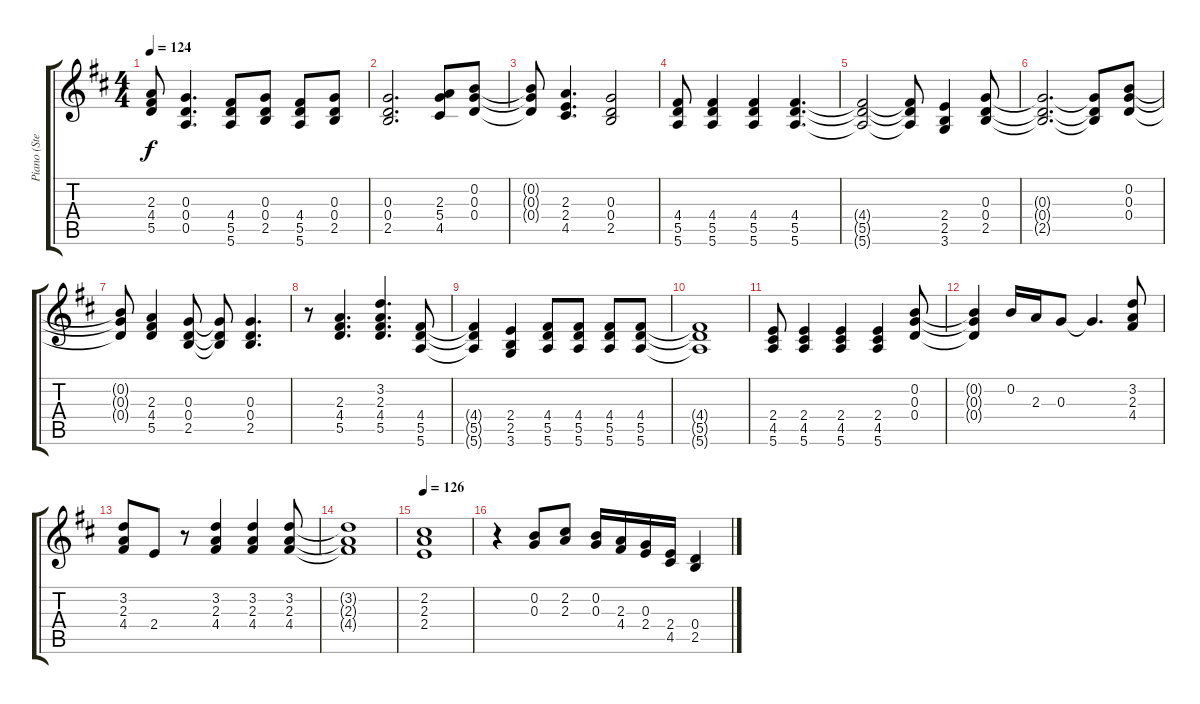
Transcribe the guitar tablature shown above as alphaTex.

\track ("Piano (Stewart)" "Piano (Ste") {instrument acousticgrandpiano}
\staff {score tabs}
\tuning (E5 B4 G4 D4 A3 E3) {hide}
\ts (4 4)
\tempo 124
\clef g2
\ks d
(2.3 4.4 5.5).8{dy f} (0.3 0.4 0.5).4{d} (4.4 5.5 5.6).8 (0.3 0.4 2.5).8 (4.4 5.5 5.6).8 (0.3 0.4 2.5).8 |
(0.3 0.4 2.5).2{d} (2.3 5.4 4.5).8 (0.2 0.3 0.4).8 |
(0.2{t} 0.3{t} 0.4{t}).8 (2.3 2.4 4.5).4{d} (0.3 0.4 2.5).2 |
(4.4 5.5 5.6).8 (4.4 5.5 5.6).4 (4.4 5.5 5.6).4 (4.4 5.5 5.6).4{d} |
(4.4{t} 5.5{t} 5.6{t}).2 (4.4{t} 5.5{t} 5.6{t}).8 (2.4 2.5 3.6).4 (0.3 0.4 2.5).8 |
(0.3{t} 0.4{t} 2.5{t}).2{d} (0.3{t} 0.4{t} 2.5{t}).8 (0.2 0.3 0.4).8 |
(0.2{t} 0.3{t} 0.4{t}).8 (2.3 4.4 5.5).4 (0.3 0.4 2.5).8 (0.3{t} 0.4{t} 2.5{t}).8 (0.3 0.4 2.5).4{d} |
r.8 (2.3 4.4 5.5).4{d} (3.2 2.3 4.4 5.5).4{d} (4.4 5.5 5.6).8 |
(4.4{t} 5.5{t} 5.6{t}).4 (2.4 2.5 3.6).4 (4.4 5.5 5.6).8 (4.4 5.5 5.6).8 (4.4 5.5 5.6).8 (4.4 5.5 5.6).8 |
(4.4{t} 5.5{t} 5.6{t}).1 |
(2.4 4.5 5.6).8 (2.4 4.5 5.6).4 (2.4 4.5 5.6).4 (2.4 4.5 5.6).4 (0.2 0.3 0.4).8 |
(0.2{t} 0.3{t} 0.4{t}).4 0.2.16 2.3.16 0.3.8 0.3{t}.4{d} (3.2 2.3 4.4).8 |
(3.2 2.3 4.4).8 2.4.8 r.8 (3.2 2.3 4.4).4 (3.2 2.3 4.4).4 (3.2 2.3 4.4).8 |
(3.2{t} 2.3{t} 4.4{t}).1 |
\tempo 126
(2.2 2.3 2.4).1 |
r.4 (0.2 0.3).8 (2.2 2.3).8 (0.2 0.3).16 (2.3 4.4).16 (0.3 2.4).16 (2.4 4.5).16 (0.4 2.5).4
